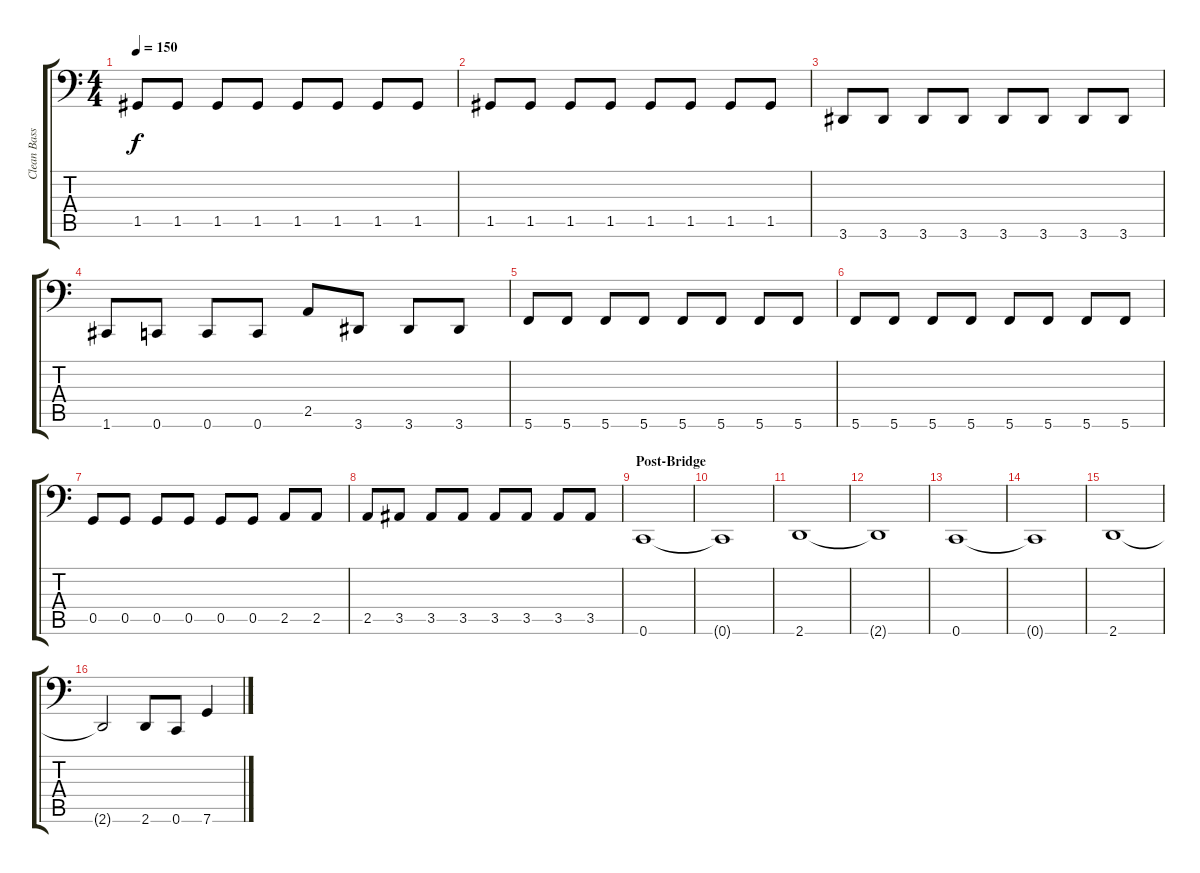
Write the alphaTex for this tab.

\track ("Clean Bass" "Clean Bass") {instrument electricbasspick}
\staff {score tabs}
\tuning (D3 A2 F2 C2 G1 C1) {hide}
\ts (4 4)
\tempo 150
\clef f4
\ks c
1.5.8{dy f} 1.5.8 1.5.8 1.5.8 1.5.8 1.5.8 1.5.8 1.5.8 |
1.5.8 1.5.8 1.5.8 1.5.8 1.5.8 1.5.8 1.5.8 1.5.8 |
3.6.8 3.6.8 3.6.8 3.6.8 3.6.8 3.6.8 3.6.8 3.6.8 |
1.6.8 0.6.8 0.6.8 0.6.8 2.5.8 3.6.8 3.6.8 3.6.8 |
5.6.8 5.6.8 5.6.8 5.6.8 5.6.8 5.6.8 5.6.8 5.6.8 |
5.6.8 5.6.8 5.6.8 5.6.8 5.6.8 5.6.8 5.6.8 5.6.8 |
0.5.8 0.5.8 0.5.8 0.5.8 0.5.8 0.5.8 2.5.8 2.5.8 |
2.5.8 3.5.8 3.5.8 3.5.8 3.5.8 3.5.8 3.5.8 3.5.8 |
\section ("" "Post-Bridge")
0.6.1{instrument slapbass1} |
0.6{t}.1 |
2.6.1 |
2.6{t}.1 |
0.6.1 |
0.6{t}.1 |
2.6.1 |
2.6{t}.2 2.6.8 0.6.8 7.6.4
